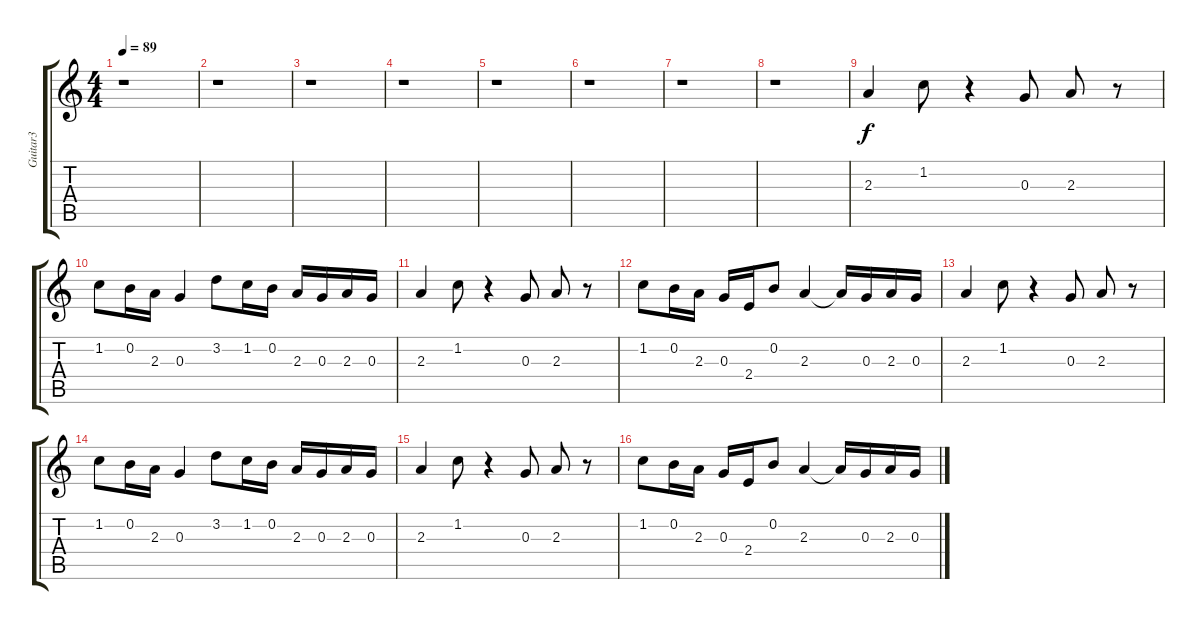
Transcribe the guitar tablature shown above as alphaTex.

\track ("Guitar3" "Guitar3") {instrument overdrivenguitar}
\staff {score tabs}
\tuning (E4 B3 G3 D3 A2 E2) {hide}
\ts (4 4)
\tempo 89
\clef g2
\ks c
r.1{dy f instrument overdrivenguitar} |
r.1 |
r.1 |
r.1 |
r.1 |
r.1 |
r.1 |
r.1 |
2.3.4 1.2.8 r.4 0.3.8 2.3.8 r.8 |
1.2.8 0.2.16 2.3.16 0.3.4 3.2.8 1.2.16 0.2.16 2.3.16 0.3.16 2.3.16 0.3.16 |
2.3.4 1.2.8 r.4 0.3.8 2.3.8 r.8 |
1.2.8 0.2.16 2.3.16 0.3.16 2.4.16 0.2.8 2.3.4 2.3{t}.16 0.3.16 2.3.16 0.3.16 |
2.3.4 1.2.8 r.4 0.3.8 2.3.8 r.8 |
1.2.8 0.2.16 2.3.16 0.3.4 3.2.8 1.2.16 0.2.16 2.3.16 0.3.16 2.3.16 0.3.16 |
2.3.4 1.2.8 r.4 0.3.8 2.3.8 r.8 |
1.2.8 0.2.16 2.3.16 0.3.16 2.4.16 0.2.8 2.3.4 2.3{t}.16 0.3.16 2.3.16 0.3.16
